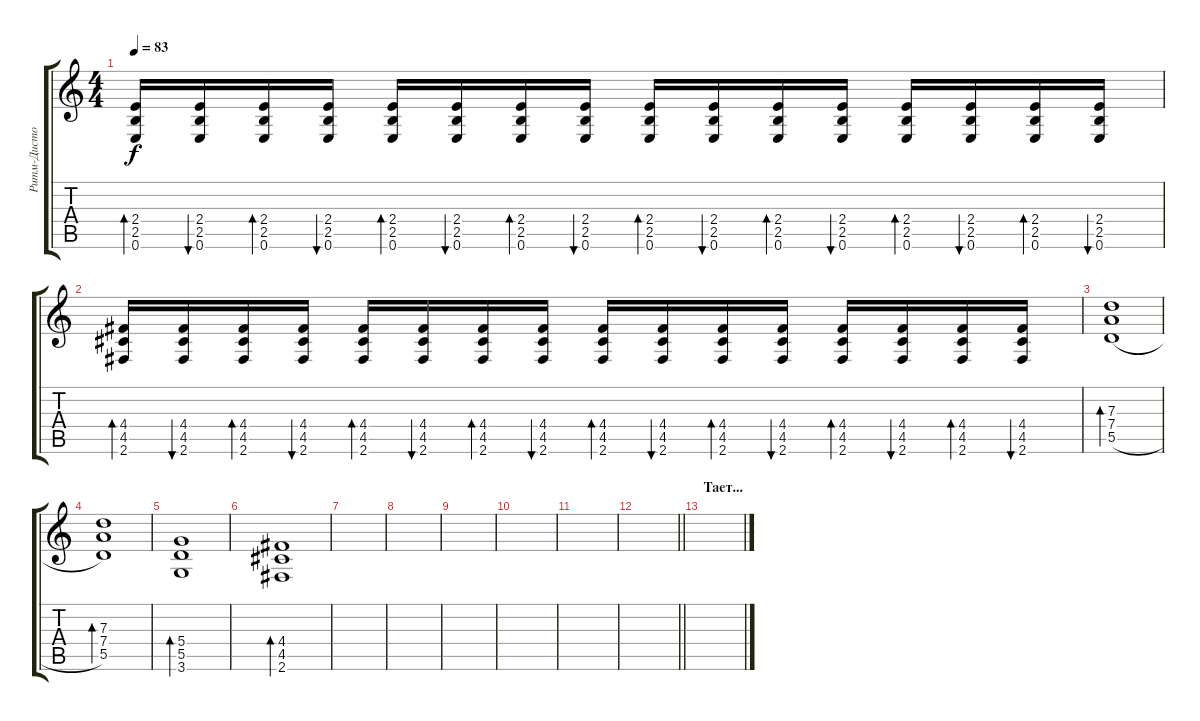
\track ("Ритм-Дистошн-Гитарко (S)" "Ритм-Дисто") {instrument distortionguitar}
\staff {score tabs}
\tuning (E4 B3 G3 D3 A2 E2) {hide}
\ts (4 4)
\tempo 83
\clef g2
\ks c
(2.4 2.5 0.6).16{bd 60 dy f} (2.4 2.5 0.6).16{bu 60} (2.4 2.5 0.6).16{bd 60} (2.4 2.5 0.6).16{bu 60} (2.4 2.5 0.6).16{bd 60} (2.4 2.5 0.6).16{bu 60} (2.4 2.5 0.6).16{bd 60} (2.4 2.5 0.6).16{bu 60} (2.4 2.5 0.6).16{bd 60} (2.4 2.5 0.6).16{bu 60} (2.4 2.5 0.6).16{bd 60} (2.4 2.5 0.6).16{bu 60} (2.4 2.5 0.6).16{bd 60} (2.4 2.5 0.6).16{bu 60} (2.4 2.5 0.6).16{bd 60} (2.4 2.5 0.6).16{bu 60} |
(4.4 4.5 2.6).16{bd 60} (4.4 4.5 2.6).16{bu 60} (4.4 4.5 2.6).16{bd 60} (4.4 4.5 2.6).16{bu 60} (4.4 4.5 2.6).16{bd 60} (4.4 4.5 2.6).16{bu 60} (4.4 4.5 2.6).16{bd 60} (4.4 4.5 2.6).16{bu 60} (4.4 4.5 2.6).16{bd 60} (4.4 4.5 2.6).16{bu 60} (4.4 4.5 2.6).16{bd 60} (4.4 4.5 2.6).16{bu 60} (4.4 4.5 2.6).16{bd 60} (4.4 4.5 2.6).16{bu 60} (4.4 4.5 2.6).16{bd 60} (4.4 4.5 2.6).16{bu 60} |
(7.3 7.4 5.5{h}).1{bd 60} |
(7.3 7.4 5.5).1{bd 60} |
(5.4 5.5 3.6).1{bd 60} |
(4.4 4.5 2.6).1{bd 60} |
|
|
|
|
|
\barLineRight lightlight
|
\section ("" "Тает...")
